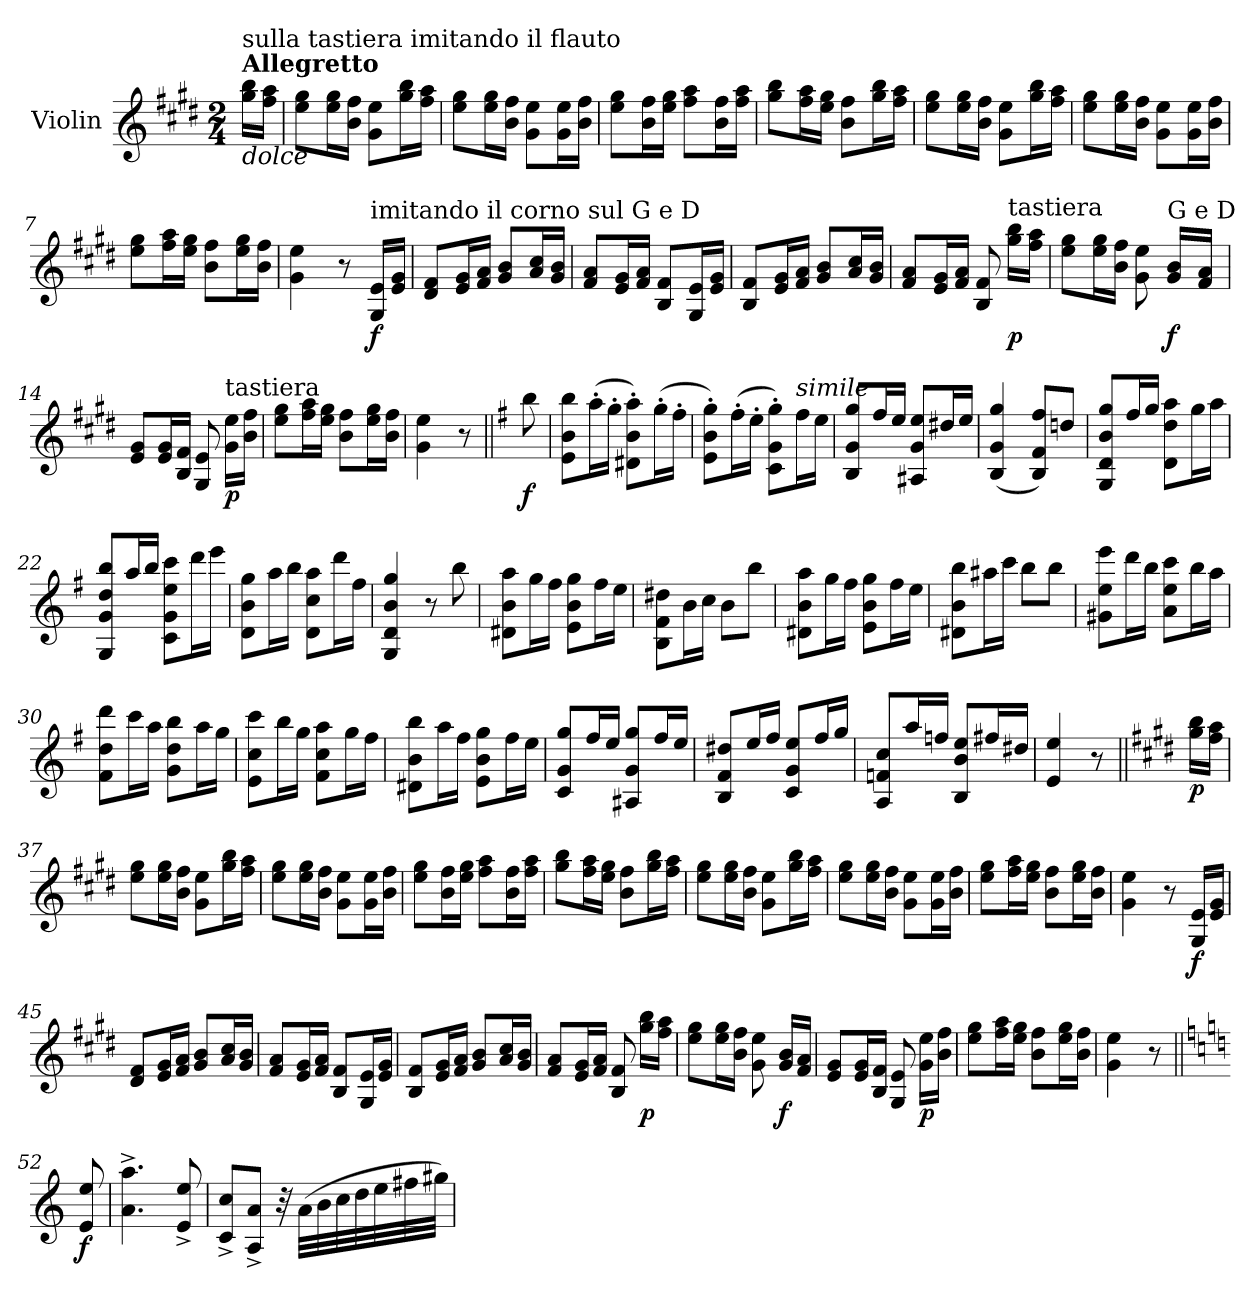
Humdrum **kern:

**kern	**dynam
*part1	*part1
*staff1	*staff1
*I"Violin	*
*I'Vln.	*
*clefG2	*
*k[f#c#g#d#]	*
*M2/4	*
=	=
!LO:TX:a:B:t=Allegretto	!
!LO:TX:b:i:t=dolce	!
!LO:TX:a:t=sulla tastiera imitando il flauto	!
16gg#\ 16bb\LL	.
16ff#\ 16aa\JJ	.
=1	=1
8ee\ 8gg#\L	.
16ee\ 16gg#\L	.
16b\ 16ff#\JJ	.
8g#\ 8ee\L	.
16gg#\ 16bb\L	.
16ff#\ 16aa\JJ	.
=2	=2
8ee\ 8gg#\L	.
16ee\ 16gg#\L	.
16b\ 16ff#\JJ	.
8g#\ 8ee\L	.
16g#\ 16ee\L	.
16b\ 16ff#\JJ	.
=3	=3
8ee\ 8gg#\L	.
16b\ 16ff#\L	.
16ee\ 16gg#\JJ	.
8ff#\ 8aa\L	.
16b\ 16ff#\L	.
16ff#\ 16aa\JJ	.
=4	=4
8gg#\ 8bb\L	.
16ff#\ 16aa\L	.
16ee\ 16gg#\JJ	.
8b\ 8ff#\L	.
16gg#\ 16bb\L	.
16ff#\ 16aa\JJ	.
=5	=5
8ee\ 8gg#\L	.
16ee\ 16gg#\L	.
16b\ 16ff#\JJ	.
8g#\ 8ee\L	.
16gg#\ 16bb\L	.
16ff#\ 16aa\JJ	.
!!LO:LB:g=z
=6	=6
8ee\ 8gg#\L	.
16ee\ 16gg#\L	.
16b\ 16ff#\JJ	.
8g#\ 8ee\L	.
16g#\ 16ee\L	.
16b\ 16ff#\JJ	.
=7	=7
8ee\ 8gg#\L	.
16ff#\ 16aa\L	.
16ee\ 16gg#\JJ	.
8b\ 8ff#\L	.
16ee\ 16gg#\L	.
16b\ 16ff#\JJ	.
=8	=8
4g#\ 4ee\	.
8r	.
!LO:TX:a:t=imitando il corno sul G e D	!
!	!LO:DY:b
16G#/ 16e/LL	f
16e/ 16g#/JJ	.
=9	=9
8d#/ 8f#/L	.
16e/ 16g#/L	.
16f#/ 16a/JJ	.
8g#/ 8b/L	.
16a/ 16cc#/L	.
16g#/ 16b/JJ	.
=10	=10
8f#/ 8a/L	.
16e/ 16g#/L	.
16f#/ 16a/JJ	.
8B/ 8f#/L	.
16G#/ 16e/L	.
16e/ 16g#/JJ	.
=11	=11
8B/ 8f#/L	.
16e/ 16g#/L	.
16f#/ 16a/JJ	.
8g#/ 8b/L	.
16a/ 16cc#/L	.
16g#/ 16b/JJ	.
!!LO:LB:g=z
=12	=12
8f#/ 8a/L	.
16e/ 16g#/L	.
16f#/ 16a/JJ	.
8B/ 8f#/	.
!LO:TX:a:t=tastiera	!
!	!LO:DY:b
16gg#\ 16bb\LL	p
16ff#\ 16aa\JJ	.
=13	=13
8ee\ 8gg#\L	.
16ee\ 16gg#\L	.
16b\ 16ff#\JJ	.
8g#\ 8ee\	.
!LO:TX:a:t=G e D	!
!	!LO:DY:b
16g#/ 16b/LL	f
16f#/ 16a/JJ	.
=14	=14
8e/ 8g#/L	.
16e/ 16g#/L	.
16B/ 16f#/JJ	.
8G#/ 8e/	.
!LO:TX:a:t=tastiera	!
!	!LO:DY:b
16g#\ 16ee\LL	p
16b\ 16ff#\JJ	.
=15	=15
8ee\ 8gg#\L	.
16ff#\ 16aa\L	.
16ee\ 16gg#\JJ	.
8b\ 8ff#\L	.
16ee\ 16gg#\L	.
16b\ 16ff#\JJ	.
=16	=16
4g#\ 4ee\	.
8r	.
=16X1||	=16X1||
*k[f#]	*
!	!LO:DY:b
8bb\	f
=17	=17
8e\ 8b\ 8bb\L	.
(>16aa'\L	.
16gg'\JJ	.
8d#X\' 8b\' 8aa\'L)	.
(>16gg'\L	.
16ff#'\JJ	.
!!LO:LB:g=z
=18	=18
8e\' 8b\' 8gg\'L)	.
(>16ff#'\L	.
16ee'\JJ	.
8c\' 8g\' 8gg\'L)	.
!LO:TX:a:i:t=simile	!
16ff#\L	.
16ee\JJ	.
=19	=19
8B/ 8g/ 8gg/L	.
16ff#/L	.
16ee/JJ	.
8A#X/ 8g/ 8ee/L	.
16dd#X/L	.
16ee/JJ	.
=20	=20
(>4B/ 4g/ 4gg/	.
8B/ 8f#/ 8ff#/L)	.
8ddn/J	.
=21	=21
8G/ 8d/ 8b/ 8gg/L	.
16ff#/L	.
16gg/JJ	.
8d\ 8dd\ 8aa\L	.
16gg\L	.
16aa\JJ	.
=22	=22
8G/ 8g/ 8dd/ 8bb/L	.
16aa/L	.
16bb/JJ	.
8c\ 8g\ 8ee\ 8ccc\L	.
16ddd\L	.
16eee\JJ	.
=23	=23
8d\ 8b\ 8gg\L	.
16aa\L	.
16bb\JJ	.
8d\ 8cc\ 8aa\L	.
16ddd\L	.
16ff#\JJ	.
=24	=24
4G/ 4d/ 4b/ 4gg/	.
8r	.
8bb\	.
!!LO:LB:g=z
=25	=25
8d#X\ 8b\ 8aa\L	.
16gg\L	.
16ff#\JJ	.
8e\ 8b\ 8gg\L	.
16ff#\L	.
16ee\JJ	.
=26	=26
8B\ 8f#\ 8dd#X\L	.
16b\L	.
16cc\JJ	.
8b\L	.
8bb\J	.
=27	=27
8d#X\ 8b\ 8aa\L	.
16gg\L	.
16ff#\JJ	.
8e\ 8b\ 8gg\L	.
16ff#\L	.
16ee\JJ	.
=28	=28
8d#X\ 8b\ 8bb\L	.
16aa#X\L	.
16ccc\JJ	.
8bb\L	.
8bb\J	.
=29	=29
8g#X\ 8ee\ 8eee\L	.
16ddd\L	.
16bb\JJ	.
8a\ 8ee\ 8ccc\L	.
16bb\L	.
16aa\JJ	.
=30	=30
8f#\ 8dd\ 8ddd\L	.
16ccc\L	.
16aa\JJ	.
8g\ 8dd\ 8bb\L	.
16aa\L	.
16gg\JJ	.
!!LO:LB:g=z
=31	=31
8e\ 8cc\ 8ccc\L	.
16bb\L	.
16gg\JJ	.
8f#\ 8cc\ 8aa\L	.
16gg\L	.
16ff#\JJ	.
=32	=32
8d#X\ 8b\ 8bb\L	.
16aa\L	.
16ff#\JJ	.
8e\ 8b\ 8gg\L	.
16ff#\L	.
16ee\JJ	.
=33	=33
8c/ 8g/ 8gg/L	.
16ff#/L	.
16ee/JJ	.
8A#X/ 8g/ 8gg/L	.
16ff#/L	.
16ee/JJ	.
=34	=34
8B/ 8f#/ 8dd#X/L	.
16ee/L	.
16ff#/JJ	.
8c/ 8g/ 8ee/L	.
16ff#/L	.
16gg/JJ	.
=35	=35
8A/ 8fn/ 8cc/L	.
16aa/L	.
16ffn/JJ	.
8B/ 8b/ 8ee/L	.
16ff#X/L	.
16dd#X/JJ	.
=36	=36
4e/ 4ee/	.
8r	.
=36X2||	=36X2||
*k[f#c#g#d#]	*
!	!LO:DY:b
16gg#\ 16bb\LL	p
16ff#\ 16aa\JJ	.
!!LO:LB:g=z
=37	=37
8ee\ 8gg#\L	.
16ee\ 16gg#\L	.
16b\ 16ff#\JJ	.
8g#\ 8ee\L	.
16gg#\ 16bb\L	.
16ff#\ 16aa\JJ	.
=38	=38
8ee\ 8gg#\L	.
16ee\ 16gg#\L	.
16b\ 16ff#\JJ	.
8g#\ 8ee\L	.
16g#\ 16ee\L	.
16b\ 16ff#\JJ	.
=39	=39
8ee\ 8gg#\L	.
16b\ 16ff#\L	.
16ee\ 16gg#\JJ	.
8ff#\ 8aa\L	.
16b\ 16ff#\L	.
16ff#\ 16aa\JJ	.
=40	=40
8gg#\ 8bb\L	.
16ff#\ 16aa\L	.
16ee\ 16gg#\JJ	.
8b\ 8ff#\L	.
16gg#\ 16bb\L	.
16ff#\ 16aa\JJ	.
=41	=41
8ee\ 8gg#\L	.
16ee\ 16gg#\L	.
16b\ 16ff#\JJ	.
8g#\ 8ee\L	.
16gg#\ 16bb\L	.
16ff#\ 16aa\JJ	.
=42	=42
8ee\ 8gg#\L	.
16ee\ 16gg#\L	.
16b\ 16ff#\JJ	.
8g#\ 8ee\L	.
16g#\ 16ee\L	.
16b\ 16ff#\JJ	.
!!LO:LB:g=z
=43	=43
8ee\ 8gg#\L	.
16ff#\ 16aa\L	.
16ee\ 16gg#\JJ	.
8b\ 8ff#\L	.
16ee\ 16gg#\L	.
16b\ 16ff#\JJ	.
=44	=44
4g#\ 4ee\	.
8r	.
!	!LO:DY:b
16G#/ 16e/LL	f
16e/ 16g#/JJ	.
=45	=45
8d#/ 8f#/L	.
16e/ 16g#/L	.
16f#/ 16a/JJ	.
8g#/ 8b/L	.
16a/ 16cc#/L	.
16g#/ 16b/JJ	.
=46	=46
8f#/ 8a/L	.
16e/ 16g#/L	.
16f#/ 16a/JJ	.
8B/ 8f#/L	.
16G#/ 16e/L	.
16e/ 16g#/JJ	.
=47	=47
8B/ 8f#/L	.
16e/ 16g#/L	.
16f#/ 16a/JJ	.
8g#/ 8b/L	.
16a/ 16cc#/L	.
16g#/ 16b/JJ	.
=48	=48
8f#/ 8a/L	.
16e/ 16g#/L	.
16f#/ 16a/JJ	.
8B/ 8f#/	.
!	!LO:DY:b
16gg#\ 16bb\LL	p
16ff#\ 16aa\JJ	.
!!LO:LB:g=z
=49	=49
8ee\ 8gg#\L	.
16ee\ 16gg#\L	.
16b\ 16ff#\JJ	.
8g#\ 8ee\	.
!	!LO:DY:b
16g#/ 16b/LL	f
16f#/ 16a/JJ	.
=50	=50
8e/ 8g#/L	.
16e/ 16g#/L	.
16B/ 16f#/JJ	.
8G#/ 8e/	.
!	!LO:DY:b
16g#\ 16ee\LL	p
16b\ 16ff#\JJ	.
=51	=51
8ee\ 8gg#\L	.
16ff#\ 16aa\L	.
16ee\ 16gg#\JJ	.
8b\ 8ff#\L	.
16ee\ 16gg#\L	.
16b\ 16ff#\JJ	.
=52	=52
4g#\ 4ee\	.
8r	.
=52X3||	=52X3||
*k[]	*
!	!LO:DY:b
8e/ 8ee/	f
=53	=53
4.a\^ 4.aa\^	.
8e/^ 8ee/^	.
=54	=54
8c/^ 8cc/^L	.
8A/^ 8a/^J	.
32r	.
(>32a\LLL	.
32b\	.
32cc\	.
32dd\	.
32ee\	.
32ff#X\	.
32gg#X\JJJ)	.
=	=
*-	*-
